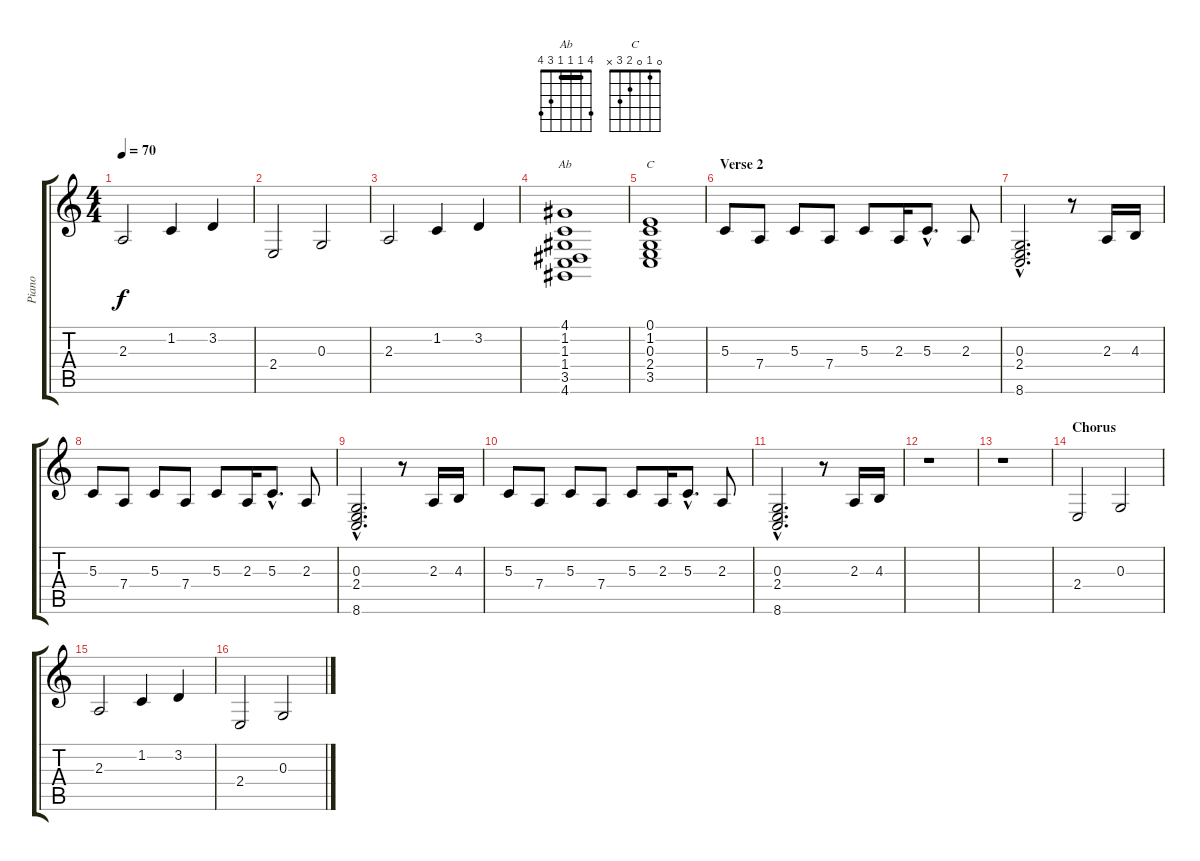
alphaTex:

\track ("Piano" "Piano") {instrument acousticgrandpiano}
\staff {score tabs}
\tuning (E4 B3 G3 D3 A2 E2) {hide}
\chord ("Ab" 4 1 1 1 3 4) {barre 1}
\chord ("C" 0 1 0 2 3 x)
\ts (4 4)
\tempo 70
\clef g2
\ks c
2.3.2{dy f} 1.2.4 3.2.4 |
2.4.2 0.3.2 |
2.3.2 1.2.4 3.2.4 |
(4.1 1.2 1.3 1.4 3.5 4.6).1{ch "Ab"} |
(0.1 1.2 0.3 2.4 3.5).1{ch "C"} |
\section ("" "Verse 2")
5.3.8 7.4.8 5.3.8 7.4.8 5.3.8 2.3.16 5.3{hac}.8{d} 2.3.8 |
(0.3{hac} 2.4{hac} 8.6{hac}).2{d} r.8 2.3.16 4.3.16 |
5.3.8 7.4.8 5.3.8 7.4.8 5.3.8 2.3.16 5.3{hac}.8{d} 2.3.8 |
(0.3{hac} 2.4{hac} 8.6{hac}).2{d} r.8 2.3.16 4.3.16 |
5.3.8 7.4.8 5.3.8 7.4.8 5.3.8 2.3.16 5.3{hac}.8{d} 2.3.8 |
(0.3{hac} 2.4{hac} 8.6{hac}).2{d} r.8 2.3.16 4.3.16 |
r.1 |
r.1 |
\section ("" "Chorus")
2.4.2 0.3.2 |
2.3.2 1.2.4 3.2.4 |
2.4.2 0.3.2
